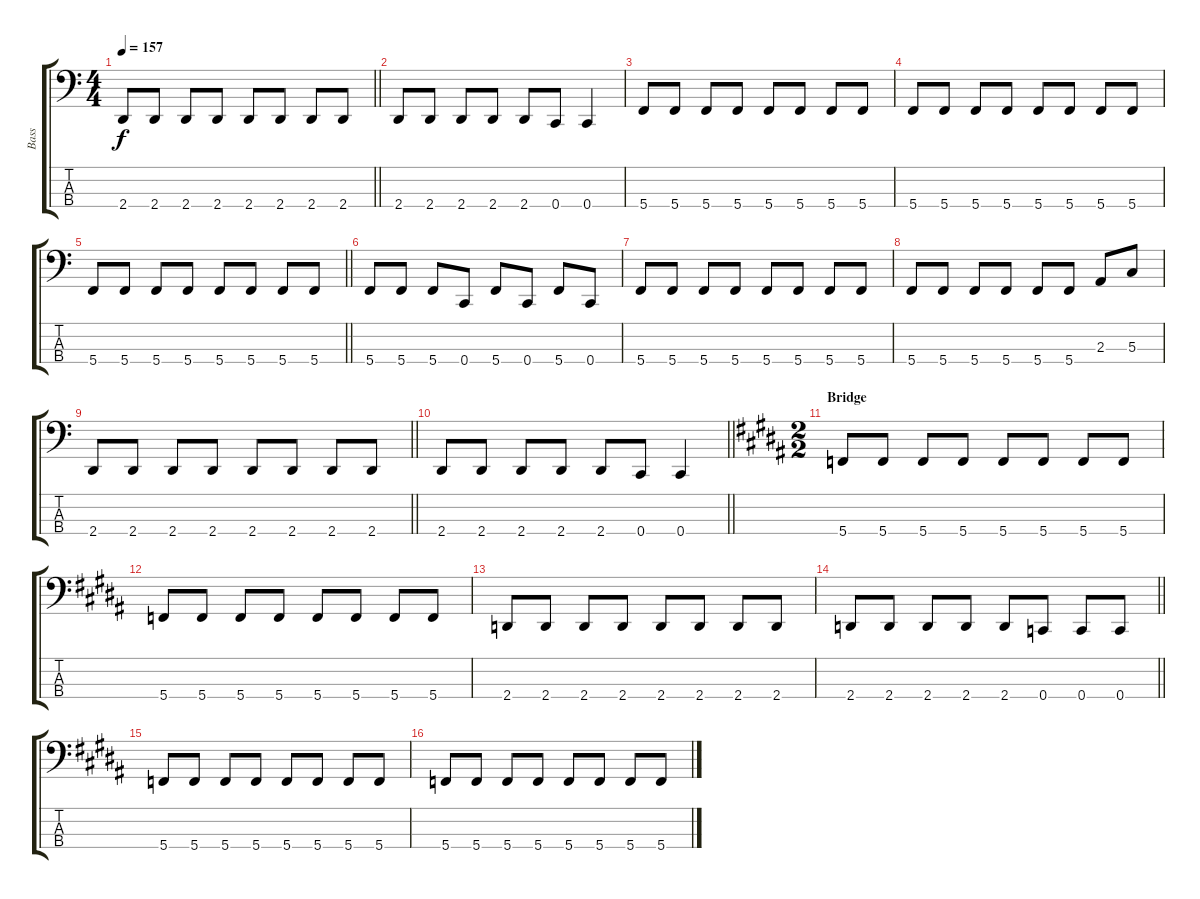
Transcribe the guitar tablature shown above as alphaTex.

\track ("Bass" "Bass") {instrument electricbassfinger}
\staff {score tabs}
\tuning (G2 C2 G1 C1) {hide}
\ts (4 4)
\tempo 157
\clef f4
\barLineRight lightlight
\ks c
2.4.8{dy f} 2.4.8 2.4.8 2.4.8 2.4.8 2.4.8 2.4.8 2.4.8 |
2.4.8 2.4.8 2.4.8 2.4.8 2.4.8 0.4.8 0.4.4 |
5.4.8 5.4.8 5.4.8 5.4.8 5.4.8 5.4.8 5.4.8 5.4.8 |
5.4.8 5.4.8 5.4.8 5.4.8 5.4.8 5.4.8 5.4.8 5.4.8 |
\barLineRight lightlight
5.4.8 5.4.8 5.4.8 5.4.8 5.4.8 5.4.8 5.4.8 5.4.8 |
5.4.8 5.4.8 5.4.8 0.4.8 5.4.8 0.4.8 5.4.8 0.4.8 |
5.4.8 5.4.8 5.4.8 5.4.8 5.4.8 5.4.8 5.4.8 5.4.8 |
5.4.8 5.4.8 5.4.8 5.4.8 5.4.8 5.4.8 2.3.8 5.3.8 |
\barLineRight lightlight
2.4.8 2.4.8 2.4.8 2.4.8 2.4.8 2.4.8 2.4.8 2.4.8 |
\barLineRight lightlight
2.4.8 2.4.8 2.4.8 2.4.8 2.4.8 0.4.8 0.4.4 |
\ts (2 2)
\section ("" "Bridge")
\ks b
5.4.8 5.4.8 5.4.8 5.4.8 5.4.8 5.4.8 5.4.8 5.4.8 |
\ks g#minor
5.4.8 5.4.8 5.4.8 5.4.8 5.4.8 5.4.8 5.4.8 5.4.8 |
\ks b
2.4.8 2.4.8 2.4.8 2.4.8 2.4.8 2.4.8 2.4.8 2.4.8 |
\barLineRight lightlight
\ks g#minor
2.4.8 2.4.8 2.4.8 2.4.8 2.4.8 0.4.8 0.4.8 0.4.8 |
\ks b
5.4.8 5.4.8 5.4.8 5.4.8 5.4.8 5.4.8 5.4.8 5.4.8 |
\ks g#minor
5.4.8 5.4.8 5.4.8 5.4.8 5.4.8 5.4.8 5.4.8 5.4.8
